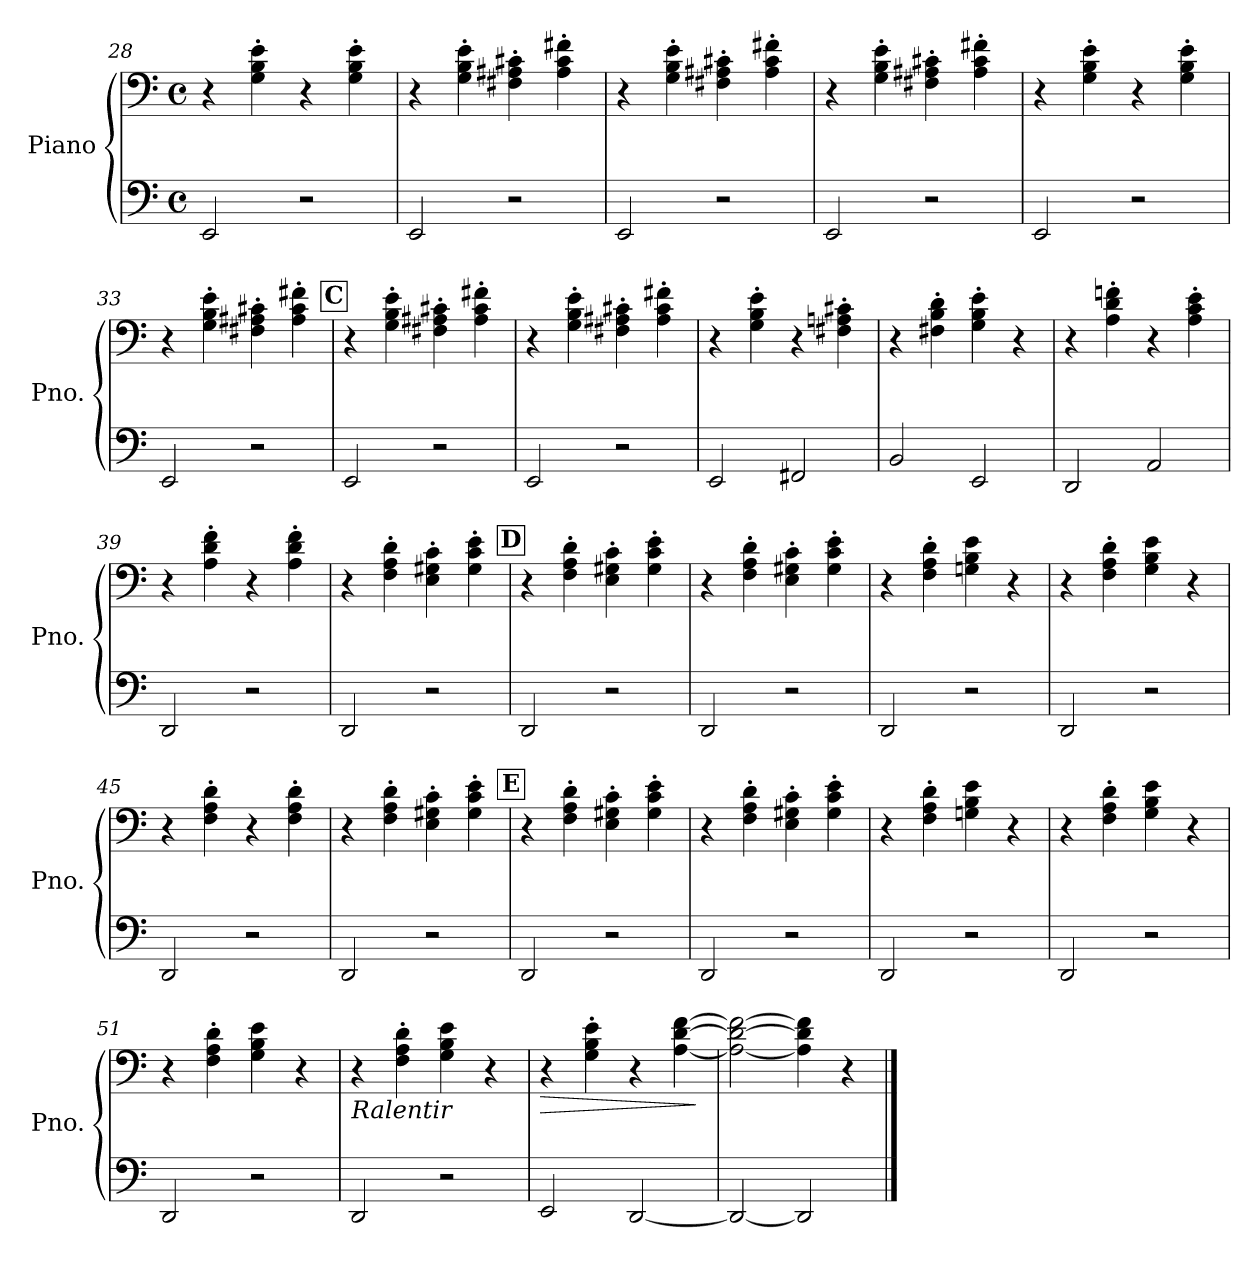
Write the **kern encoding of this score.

**kern	**kern	**dynam
*part1	*part1	*part1
*staff2	*staff1	*staff1/2
*I"Piano	*	*
*I'Pno.	*	*
*clefF4	*clefF4	*
*k[]	*k[]	*
*M4/4	*M4/4	*
*met(c)	*met(c)	*
=28	=28	=28
2EE/	4r	.
.	4G\' 4B\' 4e\'	.
2r	4r	.
.	4G\' 4B\' 4e\'	.
=29	=29	=29
2EE/	4r	.
.	4G\' 4B\' 4e\'	.
2r	4F#X\' 4A#X\' 4c#X\'	.
.	4A#\' 4c#\' 4f#X\'	.
=30	=30	=30
2EE/	4r	.
.	4G\' 4B\' 4e\'	.
2r	4F#X\' 4A#X\' 4c#X\'	.
.	4A#\' 4c#\' 4f#X\'	.
!!LO:PB:g=z
=31	=31	=31
2EE/	4r	.
.	4G\' 4B\' 4e\'	.
2r	4F#X\' 4A#X\' 4c#X\'	.
.	4A#\' 4c#\' 4f#X\'	.
=32	=32	=32
2EE/	4r	.
.	4G\' 4B\' 4e\'	.
2r	4r	.
.	4G\' 4B\' 4e\'	.
=33	=33	=33
2EE/	4r	.
.	4G\' 4B\' 4e\'	.
2r	4F#X\' 4A#X\' 4c#X\'	.
.	4A#\' 4c#\' 4f#X\'	.
!!LO:REH:place=s1:a:B:fs=14:t=C
=34	=34	=34
2EE/	4r	.
.	4G\' 4B\' 4e\'	.
2r	4F#X\' 4A#X\' 4c#X\'	.
.	4A#\' 4c#\' 4f#X\'	.
=35	=35	=35
2EE/	4r	.
.	4G\' 4B\' 4e\'	.
2r	4F#X\' 4A#X\' 4c#X\'	.
.	4A#\' 4c#\' 4f#X\'	.
=36	=36	=36
2EE/	4r	.
.	4G\' 4B\' 4e\'	.
2FF#X/	4r	.
.	4F#X\' 4An\' 4c#X\'	.
!!LO:LB:g=z
=37	=37	=37
2BB/	4r	.
.	4F#X\' 4B\' 4d\'	.
2EE/	4G\' 4B\' 4e\'	.
.	4r	.
=38	=38	=38
2DD/	4r	.
.	4A\' 4d\' 4fn\'	.
2AA/	4r	.
.	4A\' 4c\' 4e\'	.
=39	=39	=39
2DD/	4r	.
.	4A\' 4d\' 4f\'	.
2r	4r	.
.	4A\' 4d\' 4f\'	.
=40	=40	=40
2DD/	4r	.
.	4F\' 4A\' 4d\'	.
2r	4E\' 4G#X\' 4c\'	.
.	4G#\' 4c\' 4e\'	.
!!LO:REH:place=s1:a:B:fs=14:t=D
=41	=41	=41
2DD/	4r	.
.	4F\' 4A\' 4d\'	.
2r	4E\' 4G#X\' 4c\'	.
.	4G#\' 4c\' 4e\'	.
=42	=42	=42
2DD/	4r	.
.	4F\' 4A\' 4d\'	.
2r	4E\' 4G#X\' 4c\'	.
.	4G#\' 4c\' 4e\'	.
!!LO:LB:g=z
=43	=43	=43
2DD/	4r	.
.	4F\' 4A\' 4d\'	.
2r	4Gn\ 4B\ 4e\	.
.	4r	.
=44	=44	=44
2DD/	4r	.
.	4F\' 4A\' 4d\'	.
2r	4G\ 4B\ 4e\	.
.	4r	.
=45	=45	=45
2DD/	4r	.
.	4F\' 4A\' 4d\'	.
2r	4r	.
.	4F\' 4A\' 4d\'	.
=46	=46	=46
2DD/	4r	.
.	4F\' 4A\' 4d\'	.
2r	4E\' 4G#X\' 4c\'	.
.	4G#\' 4c\' 4e\'	.
!!LO:REH:place=s1:a:B:fs=14:t=E
=47	=47	=47
2DD/	4r	.
.	4F\' 4A\' 4d\'	.
2r	4E\' 4G#X\' 4c\'	.
.	4G#\' 4c\' 4e\'	.
=48	=48	=48
2DD/	4r	.
.	4F\' 4A\' 4d\'	.
2r	4E\' 4G#X\' 4c\'	.
.	4G#\' 4c\' 4e\'	.
!!LO:LB:g=z
=49	=49	=49
2DD/	4r	.
.	4F\' 4A\' 4d\'	.
2r	4Gn\ 4B\ 4e\	.
.	4r	.
=50	=50	=50
2DD/	4r	.
.	4F\' 4A\' 4d\'	.
2r	4G\ 4B\ 4e\	.
.	4r	.
=51	=51	=51
2DD/	4r	.
.	4F\' 4A\' 4d\'	.
2r	4G\ 4B\ 4e\	.
.	4r	.
=52	=52	=52
!	!LO:TX:b:i:t=Ralentir	!
2DD/	4r	.
.	4F\' 4A\' 4d\'	.
2r	4G\ 4B\ 4e\	.
.	4r	.
=53	=53	=53
!	!	!LO:HP:b
2EE/	4r	>
.	4G\' 4B\' 4e\'	.
[2DD/	4r	.
.	[4A\ [4d\ [4f\	.
.	.	]
=54	=54	=54
2DD/_	2A\_ 2d\_ 2f\_	.
2DD/]	4A\] 4d\] 4f\]	.
.	4r	.
==	==	==
*-	*-	*-
